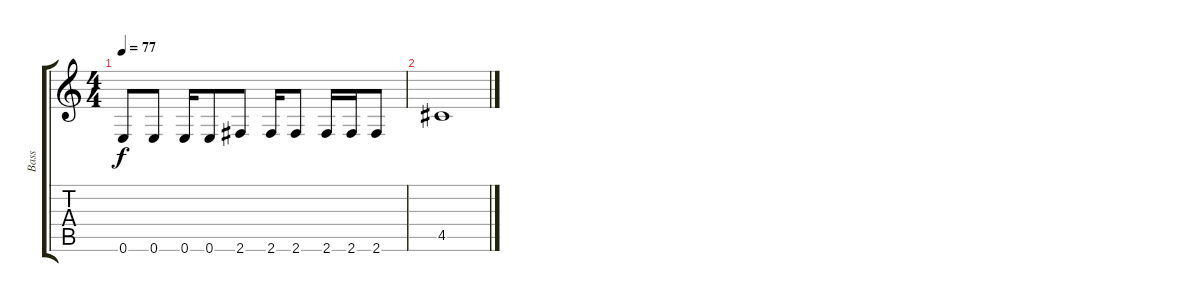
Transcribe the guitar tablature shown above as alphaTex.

\track ("Bass" "Bass") {instrument electricbassfinger}
\staff {score tabs}
\tuning (E4 B3 G3 D3 A2 E2) {hide}
\ts (4 4)
\tempo 77
\clef g2
\ks c
0.6.8{dy f} 0.6.8 0.6.16 0.6.8 2.6.8 2.6.16 2.6.8 2.6.16 2.6.16 2.6.8 |
4.5.1
